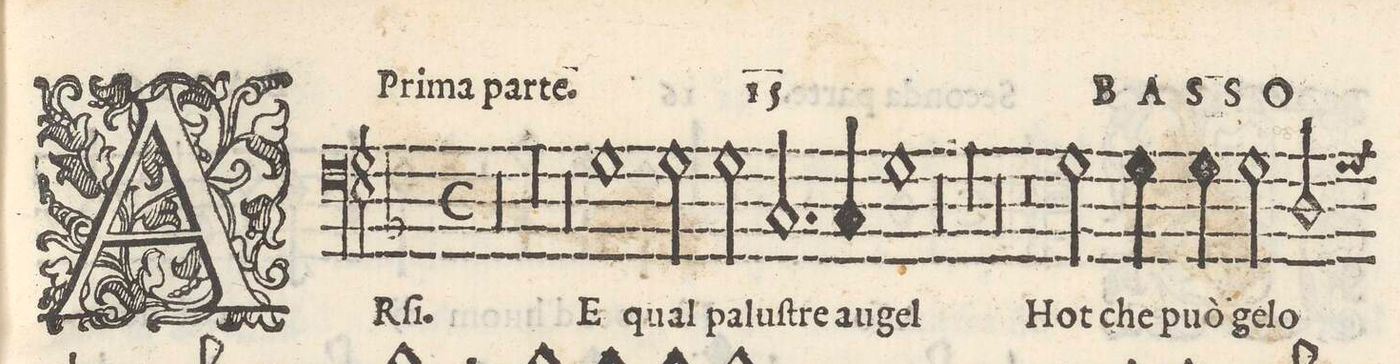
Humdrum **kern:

**kern	**text
*I"BASSO	*
*clefF4	*
*k[b-]	*
*met(C)	*
*M2/1	*
00r	.
=2-	=2-
=3-	=3-
00r	.
=4-	=4-
=5-	=5-
00r	.
=6-	=6-
=7-	=7-
1G	E
2G\	qual
2G\	pa-
=8-	=8-
2.C/	-luſ-
4C/	tre au-
1G	-gel
=9-	=9-
00r	.
=10-	=10-
=11-	=11-
00r	.
=12-	=12-
=13-	=13-
00r	.
=14-	=14-
=15-	=15-
0r	.
=16-	=16-
2G\	Hot
4G\	che
4G\	può
2G\	ge-
2D/	-lo
=17-	=17-
*-	*-
